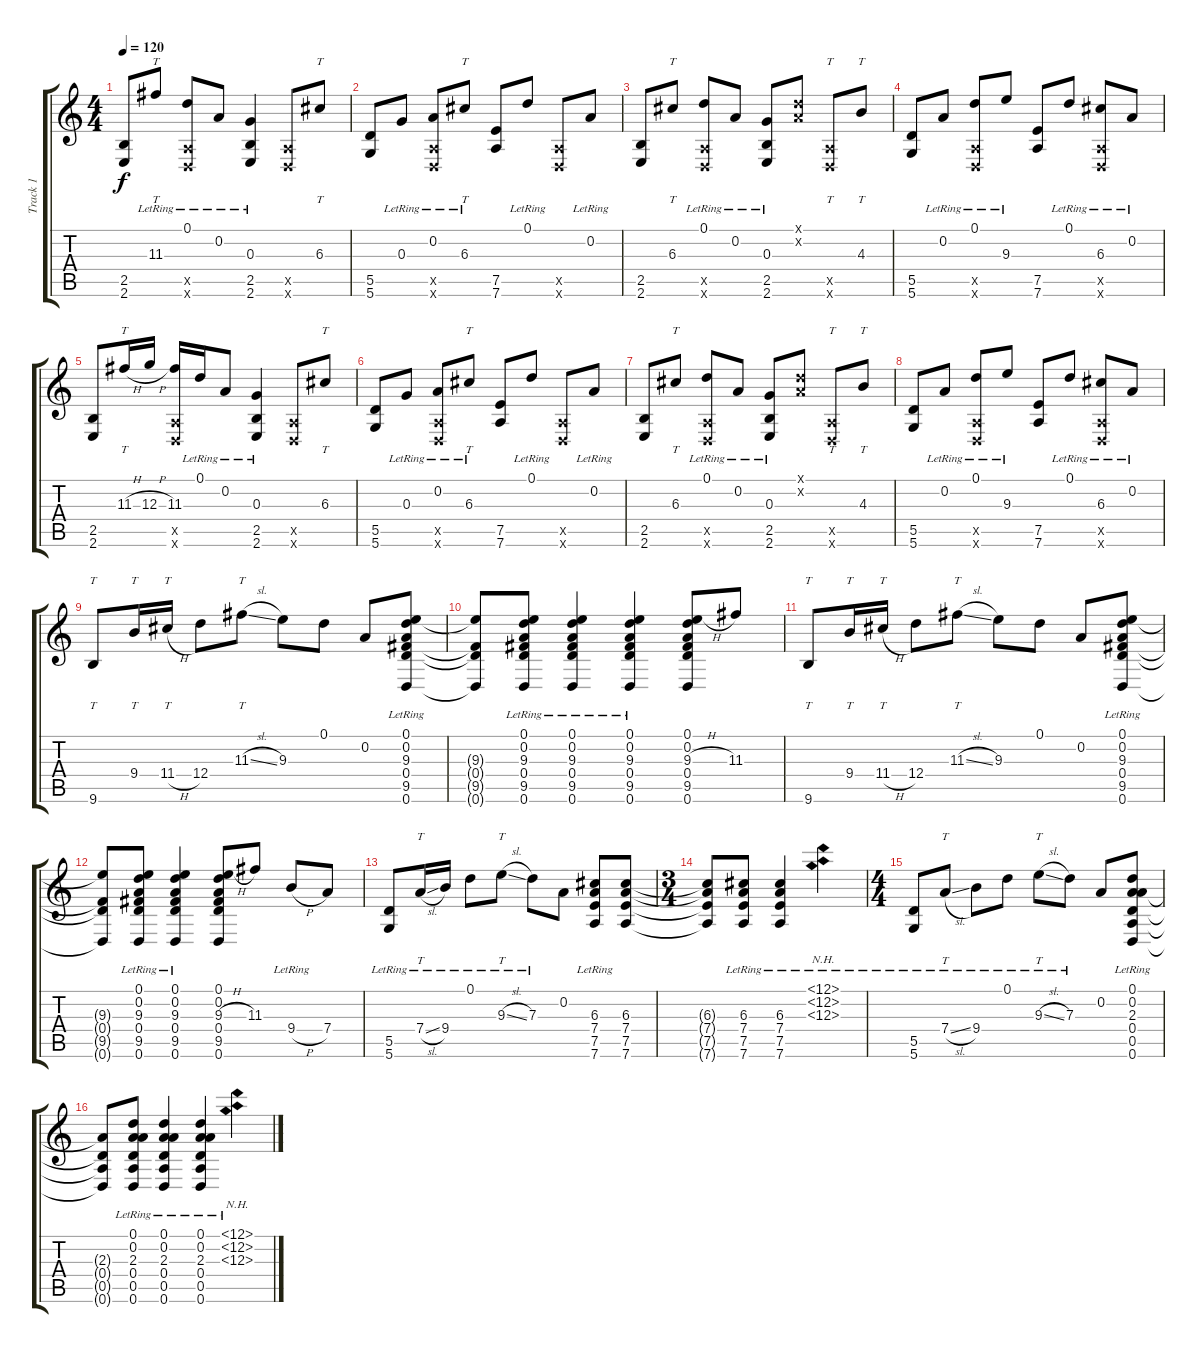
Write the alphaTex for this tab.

\track ("Track 1" "Track 1") {instrument acousticguitarsteel}
\staff {score tabs}
\tuning (D4 A3 G3 D3 A2 D2) {hide}
\ts (4 4)
\tempo 120
\clef g2
\ks c
(2.5 2.6).8{dy f} 11.3{lr}.8{tt} (0.1{lr} 0.5{x} 0.6{x}).8 0.2{lr}.8 (0.3{lr} 2.5 2.6).4 (0.5{x} 0.6{x}).8 6.3.8{tt} |
(5.5 5.6).8 0.3{lr}.8 (0.2{lr} 0.5{x} 0.6{x}).8 6.3{lr}.8{tt} (7.5 7.6).8 0.1{lr}.8 (0.5{x} 0.6{x}).8 0.2{lr}.8 |
(2.5 2.6).8 6.3.8{tt} (0.1{lr} 0.5{x} 0.6{x}).8 0.2{lr}.8 (0.3{lr} 2.5 2.6).8 (0.1{x} 0.2{x}).8 (0.5{x} 0.6{x}).8{tt} 4.3.8{tt} |
(5.5 5.6).8 0.2{lr}.8 (0.1{lr} 0.5{x} 0.6{x}).8 9.3{lr}.8 (7.5 7.6).8 0.1{lr}.8 (6.3{lr} 0.5{x} 0.6{x}).8 0.2{lr}.8 |
(2.5 2.6).8 11.3{h}.16{tt} 12.3{h}.16 (11.3 0.5{x} 0.6{x}).16 0.1{lr}.16 0.2{lr}.8 (0.3{lr} 2.5 2.6).4 (0.5{x} 0.6{x}).8 6.3.8{tt} |
(5.5 5.6).8 0.3{lr}.8 (0.2{lr} 0.5{x} 0.6{x}).8 6.3{lr}.8{tt} (7.5 7.6).8 0.1{lr}.8 (0.5{x} 0.6{x}).8 0.2{lr}.8 |
(2.5 2.6).8 6.3.8{tt} (0.1{lr} 0.5{x} 0.6{x}).8 0.2{lr}.8 (0.3{lr} 2.5 2.6).8 (0.1{x} 0.2{x}).8 (0.5{x} 0.6{x}).8{tt} 4.3.8{tt} |
(5.5 5.6).8 0.2{lr}.8 (0.1{lr} 0.5{x} 0.6{x}).8 9.3{lr}.8 (7.5 7.6).8 0.1{lr}.8 (6.3{lr} 0.5{x} 0.6{x}).8 0.2{lr}.8 |
9.6.8{tt} 9.4.16{tt} 11.4{h}.16{tt} 12.4.8 11.3{sl}.8{tt} 9.3.8 0.1.8 0.2.8 (0.1 0.2 9.3{lr} 0.4 9.5 0.6).8 |
(9.3{t} 0.4{t} 9.5{t} 0.6{t}).8 (0.1 0.2 9.3{lr} 0.4 9.5 0.6).8 (0.1 0.2 9.3{lr} 0.4 9.5 0.6).4 (0.1 0.2 9.3{lr} 0.4 9.5 0.6).4 (0.1 0.2 9.3{h} 0.4 9.5 0.6).8 11.3.8 |
9.6.8{tt} 9.4.16{tt} 11.4{h}.16{tt} 12.4.8 11.3{sl}.8{tt} 9.3.8 0.1.8 0.2.8 (0.1 0.2 9.3{lr} 0.4 9.5 0.6).8 |
(9.3{t} 0.4{t} 9.5{t} 0.6{t}).8 (0.1 0.2 9.3{lr} 0.4 9.5 0.6).8 (0.1 0.2 9.3{lr} 0.4 9.5 0.6).4 (0.1 0.2 9.3{h} 0.4 9.5 0.6).8 11.3.8 9.4{h lr}.8 7.4.8 |
(5.5{lr} 5.6).8 7.4{sl lr}.16{tt} 9.4{lr}.16 0.1{lr}.8 9.3{sl lr}.8{tt} 7.3{lr}.8 0.2.8 (6.3{lr} 7.4 7.5 7.6).8 (6.3 7.4 7.5 7.6).8 |
\ts (3 4)
(6.3{t} 7.4{t} 7.5{t} 7.6{t}).8 (6.3{lr} 7.4 7.5 7.6).8 (6.3{lr} 7.4 7.5 7.6).4 (12.1{nh} 12.2{nh} 12.3{nh lr}).4 |
\ts (4 4)
(5.5{lr} 5.6).8 7.4{sl lr}.8{tt} 9.4{lr}.8 0.1{lr}.8 9.3{sl lr}.8{tt} 7.3{lr}.8 0.2.8 (0.1 0.2 2.3{lr} 0.4 0.5 0.6).8 |
(2.3{t} 0.4{t} 0.5{t} 0.6{t}).8 (0.1 0.2 2.3{lr} 0.4 0.5 0.6).8 (0.1 0.2 2.3{lr} 0.4 0.5 0.6).4 (0.1 0.2 2.3{lr} 0.4 0.5 0.6).4 (12.1{nh lr} 12.2{nh} 12.3{nh}).4
